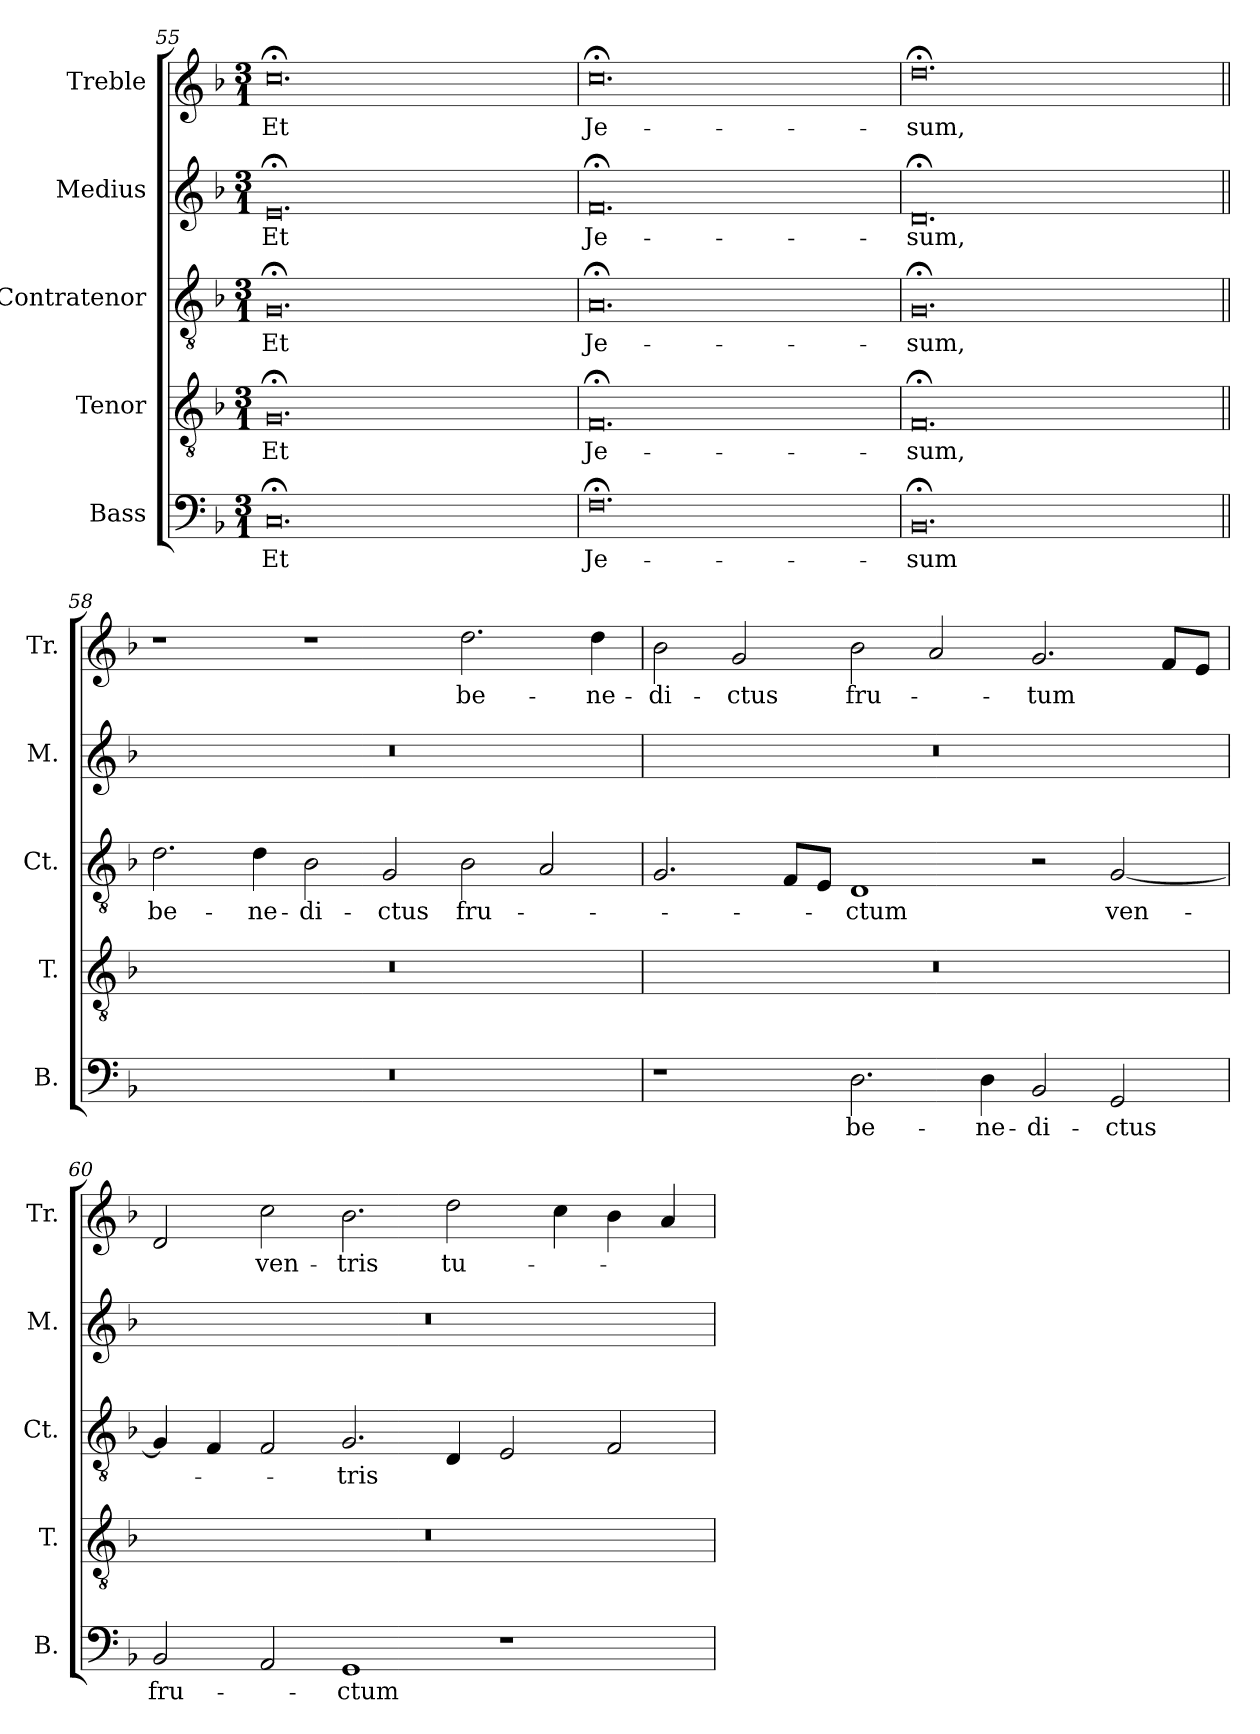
**kern	**text	**kern	**text	**kern	**text	**kern	**text	**kern	**text
*part5	*part5	*part4	*part4	*part3	*part3	*part2	*part2	*part1	*part1
*staff5	*staff5	*staff4	*staff4	*staff3	*staff3	*staff2	*staff2	*staff1	*staff1
*I"Bass	*	*I"Tenor	*	*I"Contratenor	*	*I"Medius	*	*I"Treble	*
*I'B.	*	*I'T.	*	*I'Ct.	*	*I'M.	*	*I'Tr.	*
!!LO:PB:g=z
*clefF4	*	*clefGv2	*	*clefGv2	*	*clefG2	*	*clefG2	*
*	*	*ITrd7c12	*	*ITrd7c12	*	*	*	*	*
*k[b-]	*	*k[b-]	*	*k[b-]	*	*k[b-]	*	*k[b-]	*
*d:	*	*d:	*	*d:	*	*d:	*	*d:	*
*M3/1	*	*M3/1	*	*M3/1	*	*M3/1	*	*M3/1	*
=55	=55	=55	=55	=55	=55	=55	=55	=55	=55
!	!LO:LY:b:color=#000000	!	!	!	!	!	!	!	!
!	!	!	!LO:LY:b:color=#000000	!	!	!	!	!	!
!	!	!	!	!	!LO:LY:b:color=#000000	!	!	!	!
!	!	!	!	!	!	!	!LO:LY:b:color=#000000	!	!
!	!	!	!	!	!	!	!	!	!LO:LY:b:color=#000000
0.C;i	Et	0.GG;i	Et	0.GG;i	Et	0.e;i	Et	0.cc;i	Et
=56	=56	=56	=56	=56	=56	=56	=56	=56	=56
!	!LO:LY:b:color=#000000	!	!	!	!	!	!	!	!
!	!	!	!LO:LY:b:color=#000000	!	!	!	!	!	!
!	!	!	!	!	!LO:LY:b:color=#000000	!	!	!	!
!	!	!	!	!	!	!	!LO:LY:b:color=#000000	!	!
!	!	!	!	!	!	!	!	!	!LO:LY:b:color=#000000
0.F;i	Je-	0.FF;i	Je-	0.AA;i	Je-	0.f;i	Je-	0.cc;i	Je-
=57	=57	=57	=57	=57	=57	=57	=57	=57	=57
!	!LO:LY:b:color=#000000	!	!	!	!	!	!	!	!
!	!	!	!LO:LY:b:color=#000000	!	!	!	!	!	!
!	!	!	!	!	!LO:LY:b:color=#000000	!	!	!	!
!	!	!	!	!	!	!	!LO:LY:b:color=#000000	!	!
!	!	!	!	!	!	!	!	!	!LO:LY:b:color=#000000
0.BB-;i	-sum	0.FF;i	-sum,	0.GG;i	-sum,	0.d;i	-sum,	0.dd;i	-sum,
!!LO:LB:g=z
=58||	=58||	=58||	=58||	=58||	=58||	=58||	=58||	=58||	=58||
!LO:N:vis=1	!	!LO:N:vis=1	!	!	!	!	!	!	!
!	!	!	!	!	!LO:LY:b:color=#000000	!LO:N:vis=1	!	!	!
0.r	.	0.r	.	2.Di\	be-	0.r	.	1r	.
!	!	!	!	!	!LO:LY:b:color=#000000	!	!	!	!
.	.	.	.	4Di\	-ne-	.	.	.	.
!	!	!	!	!	!LO:LY:b:color=#000000	!	!	!	!
.	.	.	.	2BB-i\	-di-	.	.	1r	.
!	!	!	!	!	!LO:LY:b:color=#000000	!	!	!	!
.	.	.	.	2GGi/	-ctus	.	.	.	.
!	!	!	!	!	!LO:LY:b:color=#000000	!	!	!	!
!	!	!	!	!	!	!	!	!	!LO:LY:b:color=#000000
.	.	.	.	2BB-i\	fru-	.	.	2.ddi\	be-
.	.	.	.	2AAi/	.	.	.	.	.
!	!	!	!	!	!	!	!	!	!LO:LY:b:color=#000000
.	.	.	.	.	.	.	.	4ddi\	-ne-
=59	=59	=59	=59	=59	=59	=59	=59	=59	=59
!	!	!LO:N:vis=1	!	!	!	!LO:N:vis=1	!	!	!
!	!	!	!	!	!	!	!	!	!LO:LY:b:color=#000000
1r	.	0.r	.	2.GGi/	.	0.r	.	2b-i\	-di-
!	!	!	!	!	!	!	!	!	!LO:LY:b:color=#000000
.	.	.	.	.	.	.	.	2gi/	-ctus
.	.	.	.	8FFi/L	.	.	.	.	.
.	.	.	.	8EEi/J	.	.	.	.	.
!	!LO:LY:b:color=#000000	!	!	!	!	!	!	!	!
!	!	!	!	!	!LO:LY:b:color=#000000	!	!	!	!
!	!	!	!	!	!	!	!	!	!LO:LY:b:color=#000000
2.Di\	be-	.	.	1DDi	-ctum	.	.	2b-i\	fru-
.	.	.	.	.	.	.	.	2ai/	.
!	!LO:LY:b:color=#000000	!	!	!	!	!	!	!	!
4Di\	-ne-	.	.	.	.	.	.	.	.
!	!LO:LY:b:color=#000000	!	!	!	!	!	!	!	!
!	!	!	!	!	!	!	!	!	!LO:LY:b:color=#000000
2BB-i/	-di-	.	.	2r	.	.	.	2.gi/	-tum
!	!LO:LY:b:color=#000000	!	!	!	!	!	!	!	!
!	!	!	!	!	!LO:LY:b:color=#000000	!	!	!	!
2GGi/	-ctus	.	.	[<2GGi/	ven-	.	.	.	.
.	.	.	.	.	.	.	.	8fi/L	.
.	.	.	.	.	.	.	.	8ei/J	.
=60	=60	=60	=60	=60	=60	=60	=60	=60	=60
!	!LO:LY:b:color=#000000	!LO:N:vis=1	!	!	!	!LO:N:vis=1	!	!	!
2BB-i/	fru-	0.r	.	4GGi/]	.	0.r	.	2di/	.
.	.	.	.	4FFi/	.	.	.	.	.
!	!	!	!	!	!	!	!	!	!LO:LY:b:color=#000000
2AAi/	.	.	.	2FFi/	.	.	.	2cci\	ven-
!	!LO:LY:b:color=#000000	!	!	!	!	!	!	!	!
!	!	!	!	!	!LO:LY:b:color=#000000	!	!	!	!
!	!	!	!	!	!	!	!	!	!LO:LY:b:color=#000000
1GGi	-ctum	.	.	2.GGi/	-tris	.	.	2.b-i\	-tris
!	!	!	!	!	!	!	!	!	!LO:LY:b:color=#000000
.	.	.	.	4DDi/	.	.	.	2ddi\	tu-
1r	.	.	.	2EEi/	.	.	.	.	.
.	.	.	.	.	.	.	.	4cci\	.
.	.	.	.	2FFi/	.	.	.	4b-i\	.
.	.	.	.	.	.	.	.	4ai/	.
=	=	=	=	=	=	=	=	=	=
*-	*-	*-	*-	*-	*-	*-	*-	*-	*-
